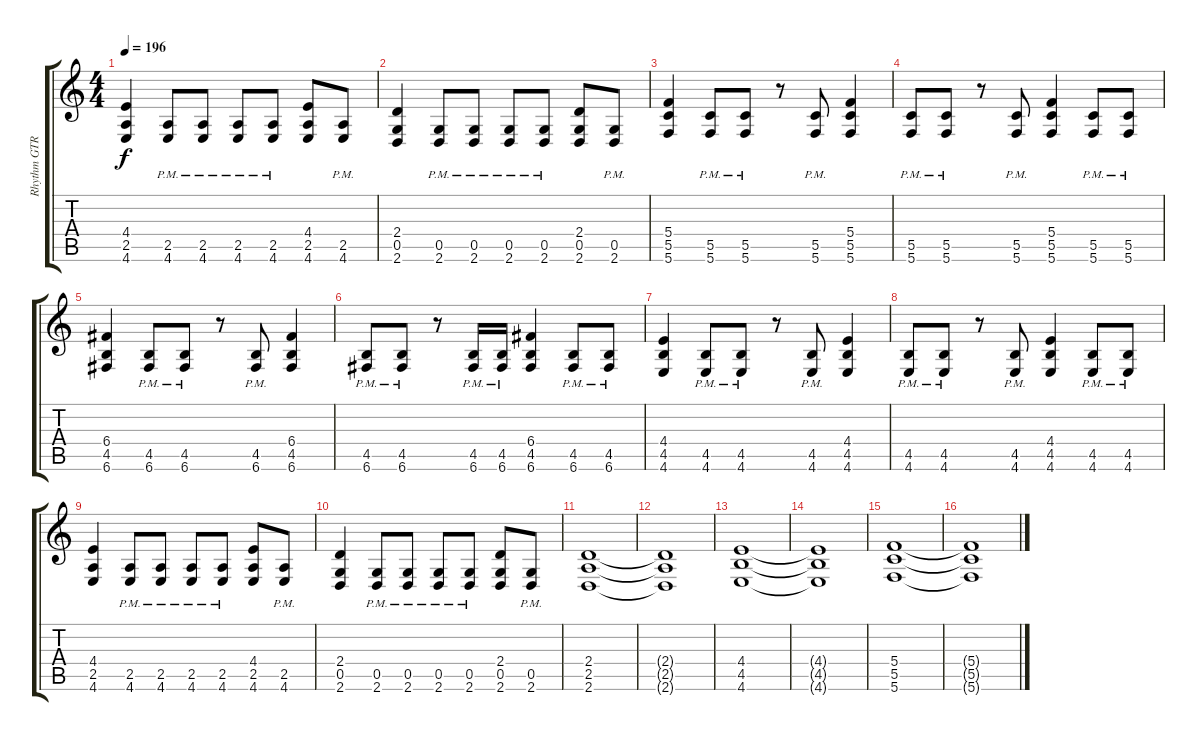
\track ("Rhythm GTR 1" "Rhythm GTR") {instrument overdrivenguitar}
\staff {score tabs}
\tuning (D4 A3 F3 C3 G2 C2) {hide}
\ts (4 4)
\tempo 196
\clef g2
\ks aminor
(4.4 2.5 4.6).4{dy f} (2.5{pm} 4.6{pm}).8 (2.5{pm} 4.6{pm}).8 (2.5{pm} 4.6{pm}).8 (2.5{pm} 4.6{pm}).8 (4.4 2.5 4.6).8 (2.5{pm} 4.6{pm}).8 |
(2.4 0.5 2.6).4 (0.5{pm} 2.6{pm}).8 (0.5{pm} 2.6{pm}).8 (0.5{pm} 2.6{pm}).8 (0.5{pm} 2.6{pm}).8 (2.4 0.5 2.6).8 (0.5{pm} 2.6{pm}).8 |
(5.4 5.5 5.6).4 (5.5{pm} 5.6{pm}).8 (5.5{pm} 5.6{pm}).8 r.8 (5.5{pm} 5.6{pm}).8 (5.4 5.5 5.6).4 |
(5.5{pm} 5.6{pm}).8 (5.5{pm} 5.6{pm}).8 r.8 (5.5{pm} 5.6{pm}).8 (5.4 5.5 5.6).4 (5.5{pm} 5.6{pm}).8 (5.5{pm} 5.6{pm}).8 |
(6.4 4.5 6.6).4 (4.5{pm} 6.6{pm}).8 (4.5{pm} 6.6{pm}).8 r.8 (4.5{pm} 6.6{pm}).8 (6.4 4.5 6.6).4 |
(4.5{pm} 6.6{pm}).8 (4.5{pm} 6.6{pm}).8 r.8 (4.5{pm} 6.6{pm}).16 (4.5{pm} 6.6{pm}).16 (6.4 4.5 6.6).4 (4.5{pm} 6.6{pm}).8 (4.5{pm} 6.6{pm}).8 |
(4.4 4.5 4.6).4 (4.5{pm} 4.6{pm}).8 (4.5{pm} 4.6{pm}).8 r.8 (4.5{pm} 4.6{pm}).8 (4.4 4.5 4.6).4 |
(4.5{pm} 4.6{pm}).8 (4.5{pm} 4.6{pm}).8 r.8 (4.5{pm} 4.6{pm}).8 (4.4 4.5 4.6).4 (4.5{pm} 4.6{pm}).8 (4.5{pm} 4.6{pm}).8 |
(4.4 2.5 4.6).4 (2.5{pm} 4.6{pm}).8 (2.5{pm} 4.6{pm}).8 (2.5{pm} 4.6{pm}).8 (2.5{pm} 4.6{pm}).8 (4.4 2.5 4.6).8 (2.5{pm} 4.6{pm}).8 |
(2.4 0.5 2.6).4 (0.5{pm} 2.6{pm}).8 (0.5{pm} 2.6{pm}).8 (0.5{pm} 2.6{pm}).8 (0.5{pm} 2.6{pm}).8 (2.4 0.5 2.6).8 (0.5{pm} 2.6{pm}).8 |
(2.4 2.5 2.6).1 |
(2.4{t} 2.5{t} 2.6{t}).1 |
(4.4 4.5 4.6).1 |
(4.4{t} 4.5{t} 4.6{t}).1 |
(5.4 5.5 5.6).1 |
(5.4{t} 5.5{t} 5.6{t}).1
